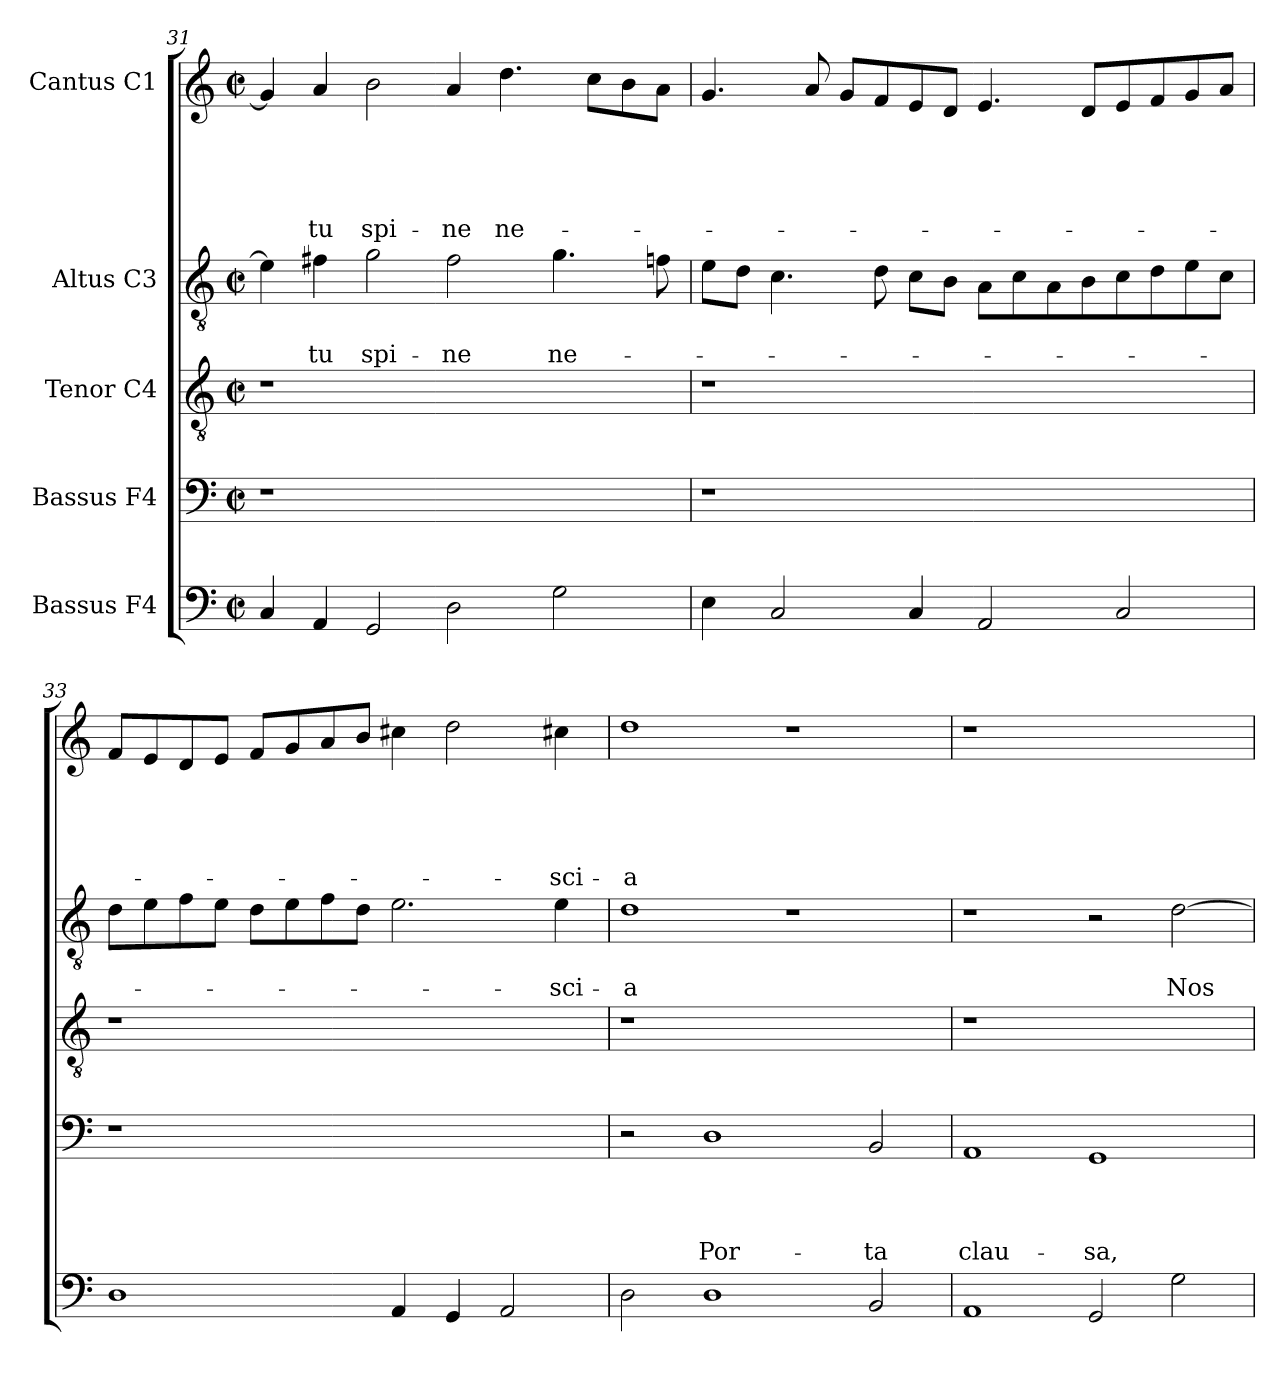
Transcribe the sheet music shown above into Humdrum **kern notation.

**kern	**kern	**text	**text	**text	**text	**kern	**kern	**text	**text	**kern	**text	**text	**text	**text	**text
*part5	*part4	*part4	*part4	*part4	*part4	*part3	*part2	*part2	*part2	*part1	*part1	*part1	*part1	*part1	*part1
*staff5	*staff4	*staff4	*staff4	*staff4	*staff4	*staff3	*staff2	*staff2	*staff2	*staff1	*staff1	*staff1	*staff1	*staff1	*staff1
*I"Bassus F4	*I"Bassus F4	*	*	*	*	*I"Tenor C4	*I"Altus C3	*	*	*I"Cantus C1	*	*	*	*	*
!!LO:LB:g=z
*clefF4	*clefF4	*	*	*	*	*clefGv2	*clefGv2	*	*	*clefG2	*	*	*	*	*
*k[]	*k[]	*	*	*	*	*k[]	*k[]	*	*	*k[]	*	*	*	*	*
*C:	*C:	*	*	*	*	*C:	*C:	*	*	*C:	*	*	*	*	*
*M2/2	*M2/2	*	*	*	*	*M2/2	*M2/2	*	*	*M2/2	*	*	*	*	*
*met(c|)	*met(c|)	*	*	*	*	*met(c|)	*met(c|)	*	*	*met(c|)	*	*	*	*	*
=31	=31	=31	=31	=31	=31	=31	=31	=31	=31	=31	=31	=31	=31	=31	=31
4C/	1r	.	.	.	.	1r	4e\]	.	.	4g/]	.	.	.	.	.
4AA/	.	.	.	.	.	.	4f#X\	.	-tu	4a/	.	.	.	.	-tu
2GG/	.	.	.	.	.	.	2g\	.	spi-	2b\	.	.	.	.	spi-
2D\	1ryy	.	.	.	.	1ryy	2f#\	.	-ne	4a/	.	.	.	.	-ne
.	.	.	.	.	.	.	.	.	.	4.dd\	.	.	.	.	ne-
2G\	.	.	.	.	.	.	4.g\	.	ne-	.	.	.	.	.	.
.	.	.	.	.	.	.	.	.	.	8cc\L	.	.	.	.	.
.	.	.	.	.	.	.	.	.	.	8b\	.	.	.	.	.
.	.	.	.	.	.	.	8fn\	.	.	8a\J	.	.	.	.	.
=32	=32	=32	=32	=32	=32	=32	=32	=32	=32	=32	=32	=32	=32	=32	=32
4E\	1r	.	.	.	.	1r	8e\L	.	.	4.g/	.	.	.	.	.
.	.	.	.	.	.	.	8d\J	.	.	.	.	.	.	.	.
2C/	.	.	.	.	.	.	4.c\	.	.	.	.	.	.	.	.
.	.	.	.	.	.	.	.	.	.	8a/	.	.	.	.	.
.	.	.	.	.	.	.	.	.	.	8g/L	.	.	.	.	.
.	.	.	.	.	.	.	8d\	.	.	8f/	.	.	.	.	.
4C/	.	.	.	.	.	.	8c\L	.	.	8e/	.	.	.	.	.
.	.	.	.	.	.	.	8B\J	.	.	8d/J	.	.	.	.	.
2AA/	1ryy	.	.	.	.	1ryy	8A\L	.	.	4.e/	.	.	.	.	.
.	.	.	.	.	.	.	8c\	.	.	.	.	.	.	.	.
.	.	.	.	.	.	.	8A\	.	.	.	.	.	.	.	.
.	.	.	.	.	.	.	8B\	.	.	8d/L	.	.	.	.	.
2C/	.	.	.	.	.	.	8c\	.	.	8e/	.	.	.	.	.
.	.	.	.	.	.	.	8d\	.	.	8f/	.	.	.	.	.
.	.	.	.	.	.	.	8e\	.	.	8g/	.	.	.	.	.
.	.	.	.	.	.	.	8c\J	.	.	8a/J	.	.	.	.	.
=33	=33	=33	=33	=33	=33	=33	=33	=33	=33	=33	=33	=33	=33	=33	=33
1D	1r	.	.	.	.	1r	8d\L	.	.	8f/L	.	.	.	.	.
.	.	.	.	.	.	.	8e\	.	.	8e/	.	.	.	.	.
.	.	.	.	.	.	.	8f\	.	.	8d/	.	.	.	.	.
.	.	.	.	.	.	.	8e\J	.	.	8e/J	.	.	.	.	.
.	.	.	.	.	.	.	8d\L	.	.	8f/L	.	.	.	.	.
.	.	.	.	.	.	.	8e\	.	.	8g/	.	.	.	.	.
.	.	.	.	.	.	.	8f\	.	.	8a/	.	.	.	.	.
.	.	.	.	.	.	.	8d\J	.	.	8b/J	.	.	.	.	.
4AA/	1ryy	.	.	.	.	1ryy	2.e\	.	.	4cc#X\	.	.	.	.	.
4GG/	.	.	.	.	.	.	.	.	.	2dd\	.	.	.	.	.
2AA/	.	.	.	.	.	.	.	.	.	.	.	.	.	.	.
.	.	.	.	.	.	.	4e\	.	-sci-	4cc#X\	.	.	.	.	-sci-
!!LO:LB:g=z
=34	=34	=34	=34	=34	=34	=34	=34	=34	=34	=34	=34	=34	=34	=34	=34
2D\	2r	.	.	.	.	1r	1d	.	-a	1dd	.	.	.	.	-a
1D	1D	.	.	.	Por-	.	.	.	.	.	.	.	.	.	.
.	.	.	.	.	.	1ryy	1r	.	.	1r	.	.	.	.	.
2BB/	2BB/	.	.	.	-ta	.	.	.	.	.	.	.	.	.	.
=35	=35	=35	=35	=35	=35	=35	=35	=35	=35	=35	=35	=35	=35	=35	=35
1AA	1AA	.	.	.	clau-	1r	1r	.	.	1r	.	.	.	.	.
2GG/	1GG	.	.	.	-sa,	1ryy	2r	.	.	1ryy	.	.	.	.	.
2G\	.	.	.	.	.	.	[2d\	.	Nos	.	.	.	.	.	.
=	=	=	=	=	=	=	=	=	=	=	=	=	=	=	=
*-	*-	*-	*-	*-	*-	*-	*-	*-	*-	*-	*-	*-	*-	*-	*-
